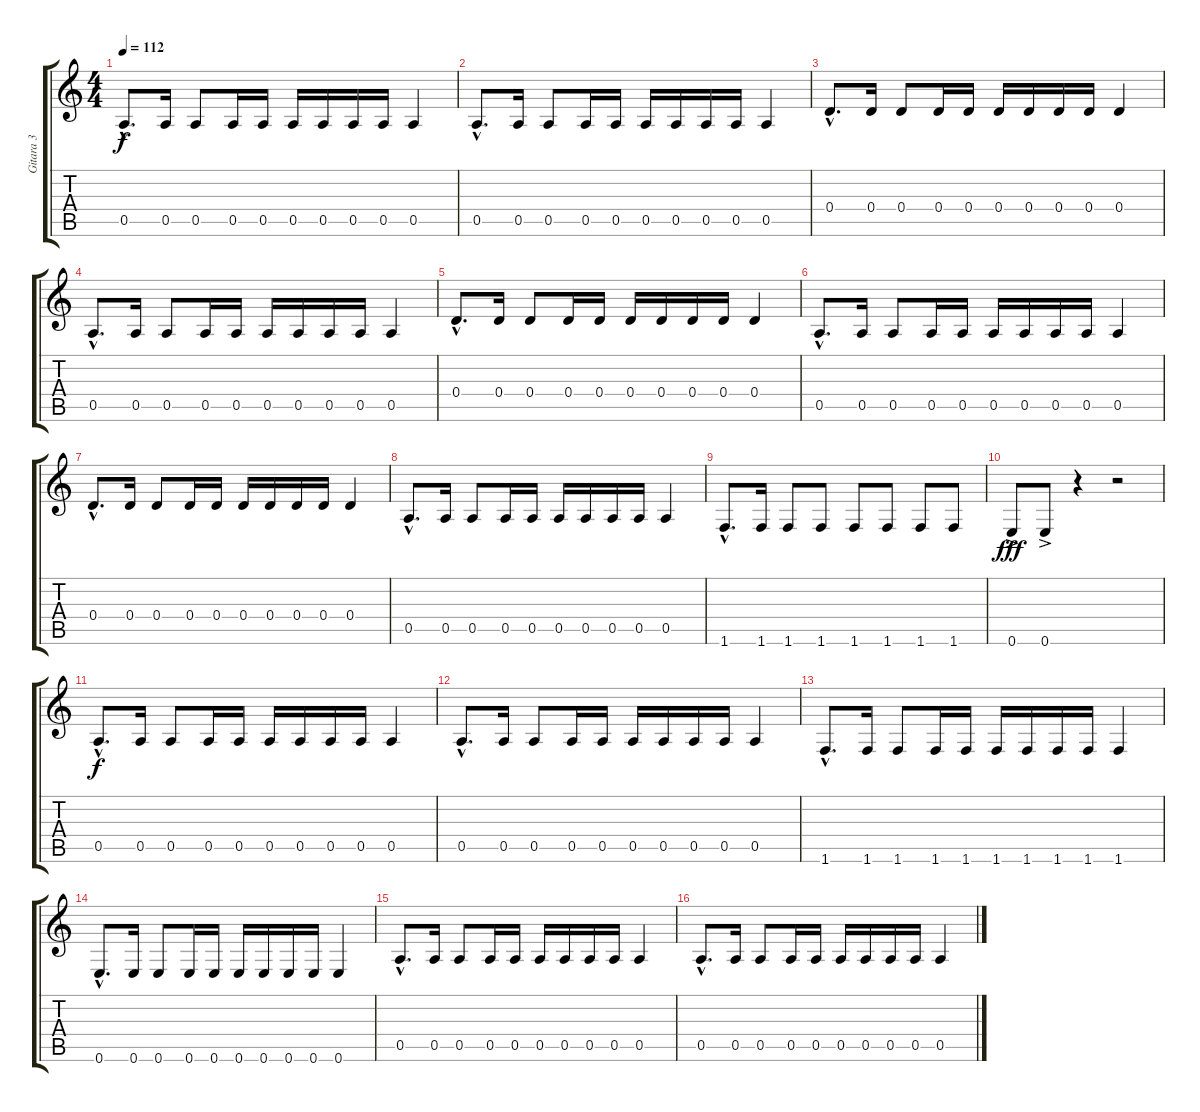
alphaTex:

\track ("Gitara 3" "Gitara 3") {instrument electricguitarmuted}
\staff {score tabs}
\tuning (E4 B3 G3 D3 A2 E2) {hide}
\ts (4 4)
\tempo 112
\clef g2
\ks c
0.5{hac}.8{d dy f} 0.5.16 0.5.8 0.5.16 0.5.16 0.5.16 0.5.16 0.5.16 0.5.16 0.5.4 |
0.5{hac}.8{d} 0.5.16 0.5.8 0.5.16 0.5.16 0.5.16 0.5.16 0.5.16 0.5.16 0.5.4 |
0.4{hac}.8{d} 0.4.16 0.4.8 0.4.16 0.4.16 0.4.16 0.4.16 0.4.16 0.4.16 0.4.4 |
0.5{hac}.8{d} 0.5.16 0.5.8 0.5.16 0.5.16 0.5.16 0.5.16 0.5.16 0.5.16 0.5.4 |
0.4{hac}.8{d} 0.4.16 0.4.8 0.4.16 0.4.16 0.4.16 0.4.16 0.4.16 0.4.16 0.4.4 |
0.5{hac}.8{d} 0.5.16 0.5.8 0.5.16 0.5.16 0.5.16 0.5.16 0.5.16 0.5.16 0.5.4 |
0.4{hac}.8{d} 0.4.16 0.4.8 0.4.16 0.4.16 0.4.16 0.4.16 0.4.16 0.4.16 0.4.4 |
0.5{hac}.8{d} 0.5.16 0.5.8 0.5.16 0.5.16 0.5.16 0.5.16 0.5.16 0.5.16 0.5.4 |
1.6{hac}.8{d} 1.6.16 1.6.8 1.6.8 1.6.8 1.6.8 1.6.8 1.6.8 |
0.6{ac}.8{dy fff} 0.6{ac}.8 r.4 r.2 |
0.5{hac}.8{d dy f} 0.5.16 0.5.8 0.5.16 0.5.16 0.5.16 0.5.16 0.5.16 0.5.16 0.5.4 |
0.5{hac}.8{d} 0.5.16 0.5.8 0.5.16 0.5.16 0.5.16 0.5.16 0.5.16 0.5.16 0.5.4 |
1.6{hac}.8{d} 1.6.16 1.6.8 1.6.16 1.6.16 1.6.16 1.6.16 1.6.16 1.6.16 1.6.4 |
0.6{hac}.8{d} 0.6.16 0.6.8 0.6.16 0.6.16 0.6.16 0.6.16 0.6.16 0.6.16 0.6.4 |
0.5{hac}.8{d} 0.5.16 0.5.8 0.5.16 0.5.16 0.5.16 0.5.16 0.5.16 0.5.16 0.5.4 |
0.5{hac}.8{d} 0.5.16 0.5.8 0.5.16 0.5.16 0.5.16 0.5.16 0.5.16 0.5.16 0.5.4
